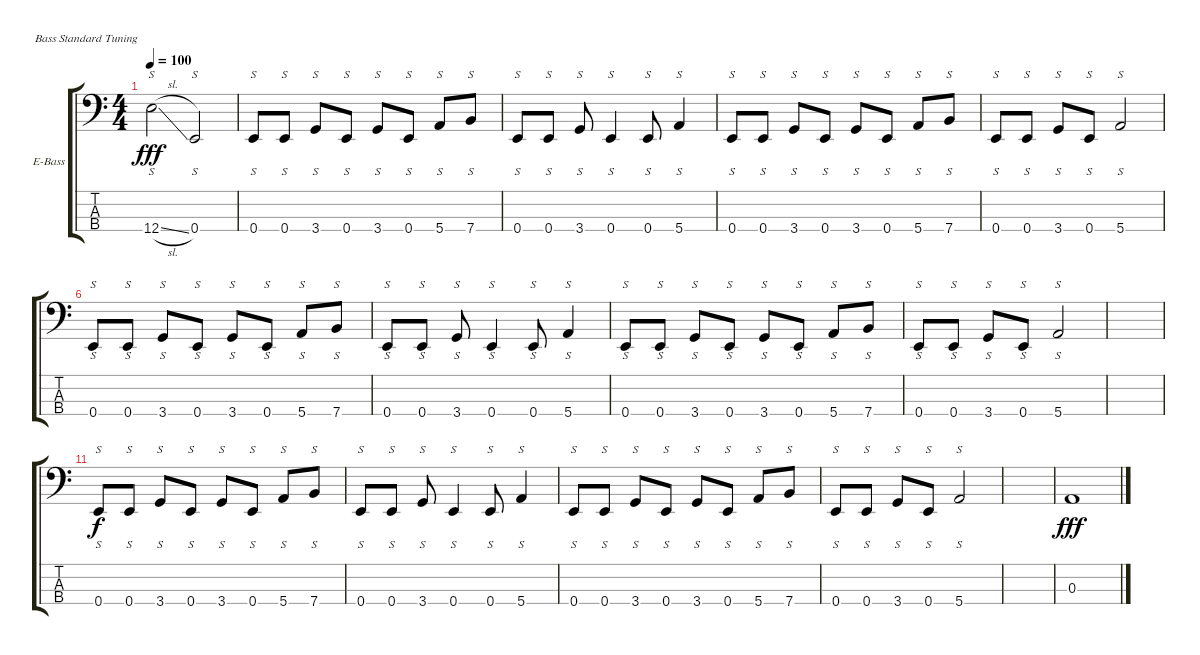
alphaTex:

\defaultSystemsLayout 4
\bracketExtendMode groupsimilarinstruments
\firstSystemTrackNameOrientation horizontal
\otherSystemsTrackNameOrientation horizontal
\defaultBarNumberDisplay FirstOfSystem
\track ("Electric Bass" "E-Bass") {instrument electricbassfinger}
\staff {score tabs}
\tuning (G2 D2 A1 E1)
\ts (4 4)
\tempo 100
\clef f4
\ks c
12.4{sl}.2{s dy fff instrument electricbassfinger} 0.4.2{s} |
0.4.8{s} 0.4.8{s} 3.4.8{s} 0.4.8{s} 3.4.8{s} 0.4.8{s} 5.4.8{s} 7.4.8{s} |
0.4.8{s} 0.4.8{s} 3.4.8{s} 0.4.4{s} 0.4.8{s} 5.4.4{s} |
0.4.8{s} 0.4.8{s} 3.4.8{s} 0.4.8{s} 3.4.8{s} 0.4.8{s} 5.4.8{s} 7.4.8{s} |
0.4.8{s} 0.4.8{s} 3.4.8{s} 0.4.8{s} 5.4.2{s} |
0.4.8{s} 0.4.8{s} 3.4.8{s} 0.4.8{s} 3.4.8{s} 0.4.8{s} 5.4.8{s} 7.4.8{s} |
0.4.8{s} 0.4.8{s} 3.4.8{s} 0.4.4{s} 0.4.8{s} 5.4.4{s} |
0.4.8{s} 0.4.8{s} 3.4.8{s} 0.4.8{s} 3.4.8{s} 0.4.8{s} 5.4.8{s} 7.4.8{s} |
0.4.8{s} 0.4.8{s} 3.4.8{s} 0.4.8{s} 5.4.2{s} |
|
0.4.8{s dy f} 0.4.8{s} 3.4.8{s} 0.4.8{s} 3.4.8{s} 0.4.8{s} 5.4.8{s} 7.4.8{s} |
0.4.8{s} 0.4.8{s} 3.4.8{s} 0.4.4{s} 0.4.8{s} 5.4.4{s} |
0.4.8{s} 0.4.8{s} 3.4.8{s} 0.4.8{s} 3.4.8{s} 0.4.8{s} 5.4.8{s} 7.4.8{s} |
0.4.8{s} 0.4.8{s} 3.4.8{s} 0.4.8{s} 5.4.2{s} |
|
0.3.1{dy fff}
